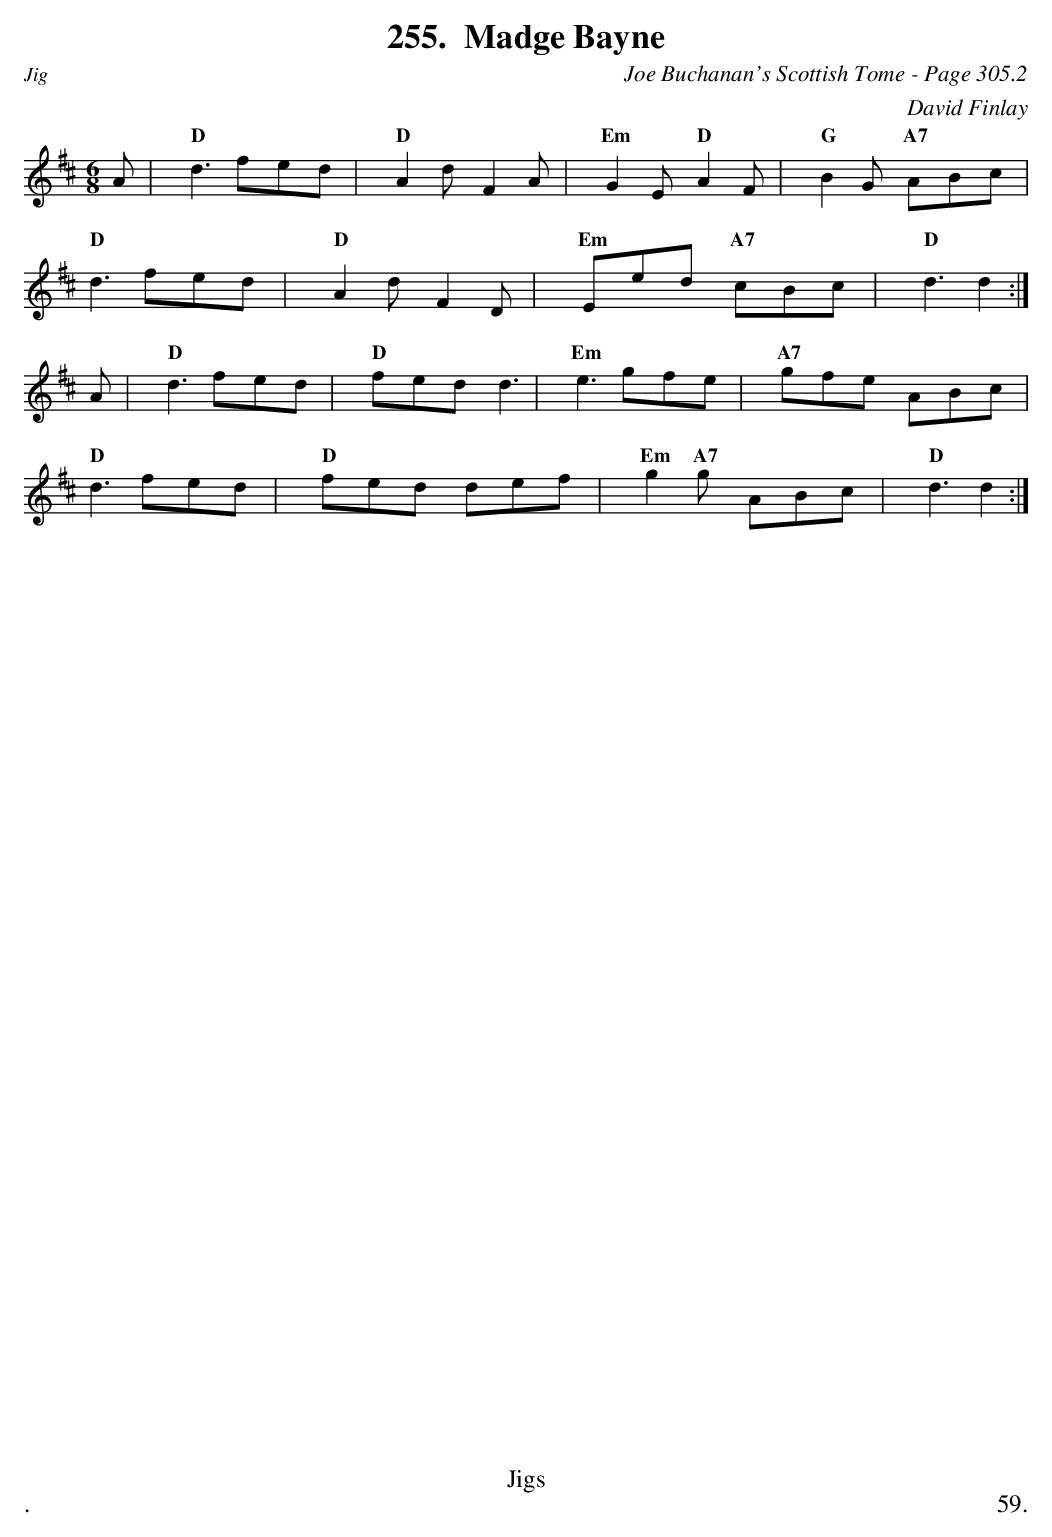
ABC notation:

X:1
T:Madge Bayne
C:Joe Buchanan's Scottish Tome - Page 305.2
C:David Finlay
L:1/8
M:6/8
K:D
A | "D" d3 fed | "D" A2 d F2 A | "Em" G2 E "D" A2 F | "G" B2 G "A7" ABc |
"D" d3 fed | "D" A2 d F2 D | "Em" Eed "A7" cBc | "D" d3 d2 :|
A | "D" d3 fed | "D" fed d3 | "Em" e3 gfe | "A7" gfe ABc |
"D" d3 fed | "D" fed def | "Em" g2 "A7" g ABc | "D" d3 d2 :|
